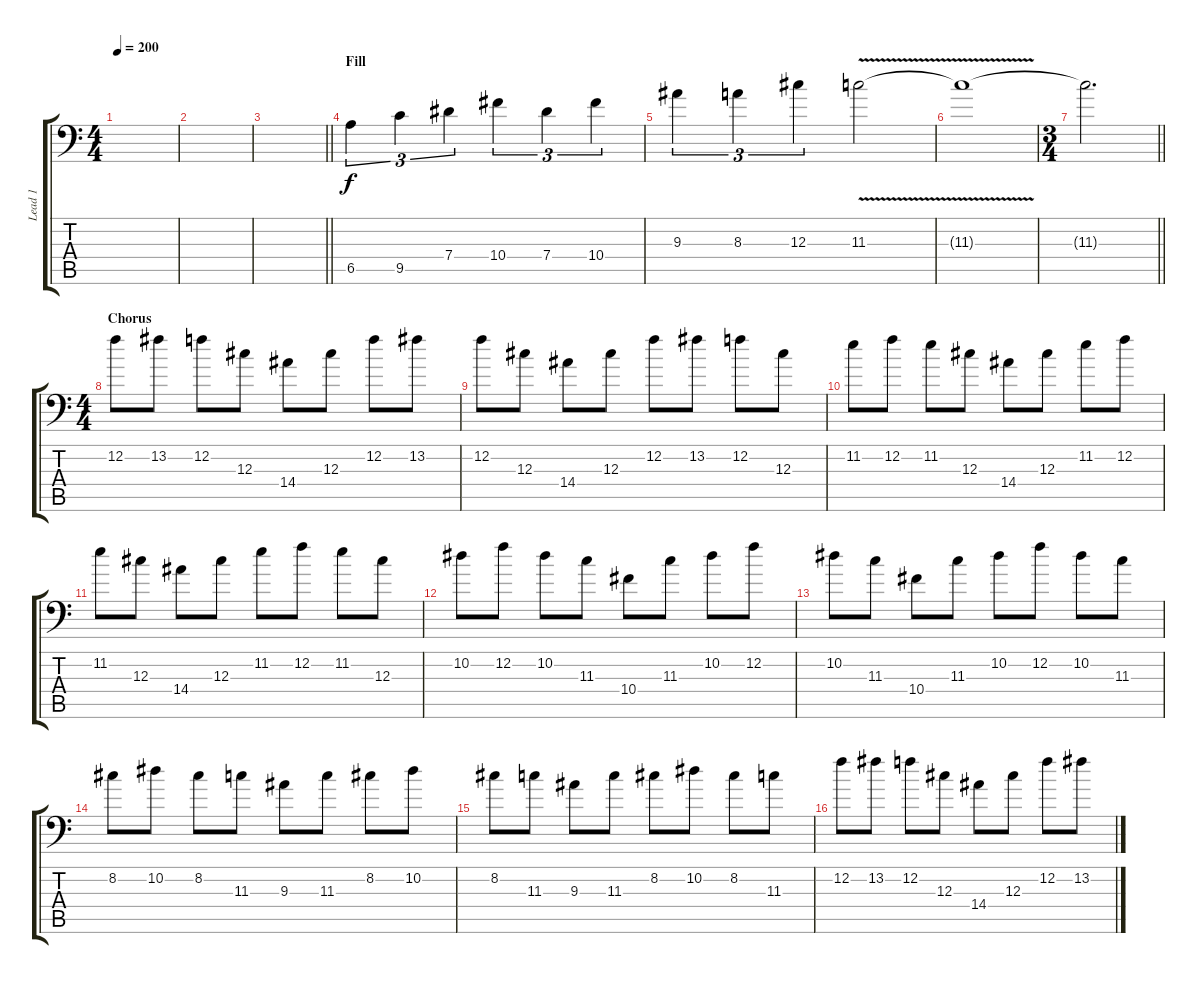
\track ("Lead 1" "Lead 1") {instrument overdrivenguitar}
\staff {score tabs}
\tuning (Bb3 F3 Db3 Ab2 Eb2 Bb1) {hide}
\ts (4 4)
\tempo 200
\clef f4
\ks c
|
|
\barLineRight lightlight
|
\section ("" "Fill")
6.5.4{tu (3 2)} 9.5.4{tu (3 2)} 7.4.4{tu (3 2)} 10.4.4{tu (3 2)} 7.4.4{tu (3 2)} 10.4.4{tu (3 2)} |
9.3.4{tu (3 2)} 8.3.4{tu (3 2)} 12.3.4{tu (3 2)} 11.3{v}.2 |
11.3{t}.1 |
\ts (3 4)
\barLineRight lightlight
11.3{t}.2{d} |
\ts (4 4)
\section ("" "Chorus")
12.2.8 13.2.8 12.2.8 12.3.8 14.4.8 12.3.8 12.2.8 13.2.8 |
12.2.8 12.3.8 14.4.8 12.3.8 12.2.8 13.2.8 12.2.8 12.3.8 |
11.2.8 12.2.8 11.2.8 12.3.8 14.4.8 12.3.8 11.2.8 12.2.8 |
11.2.8 12.3.8 14.4.8 12.3.8 11.2.8 12.2.8 11.2.8 12.3.8 |
10.2.8 12.2.8 10.2.8 11.3.8 10.4.8 11.3.8 10.2.8 12.2.8 |
10.2.8 11.3.8 10.4.8 11.3.8 10.2.8 12.2.8 10.2.8 11.3.8 |
8.2.8 10.2.8 8.2.8 11.3.8 9.3.8 11.3.8 8.2.8 10.2.8 |
8.2.8 11.3.8 9.3.8 11.3.8 8.2.8 10.2.8 8.2.8 11.3.8 |
12.2.8 13.2.8 12.2.8 12.3.8 14.4.8 12.3.8 12.2.8 13.2.8
